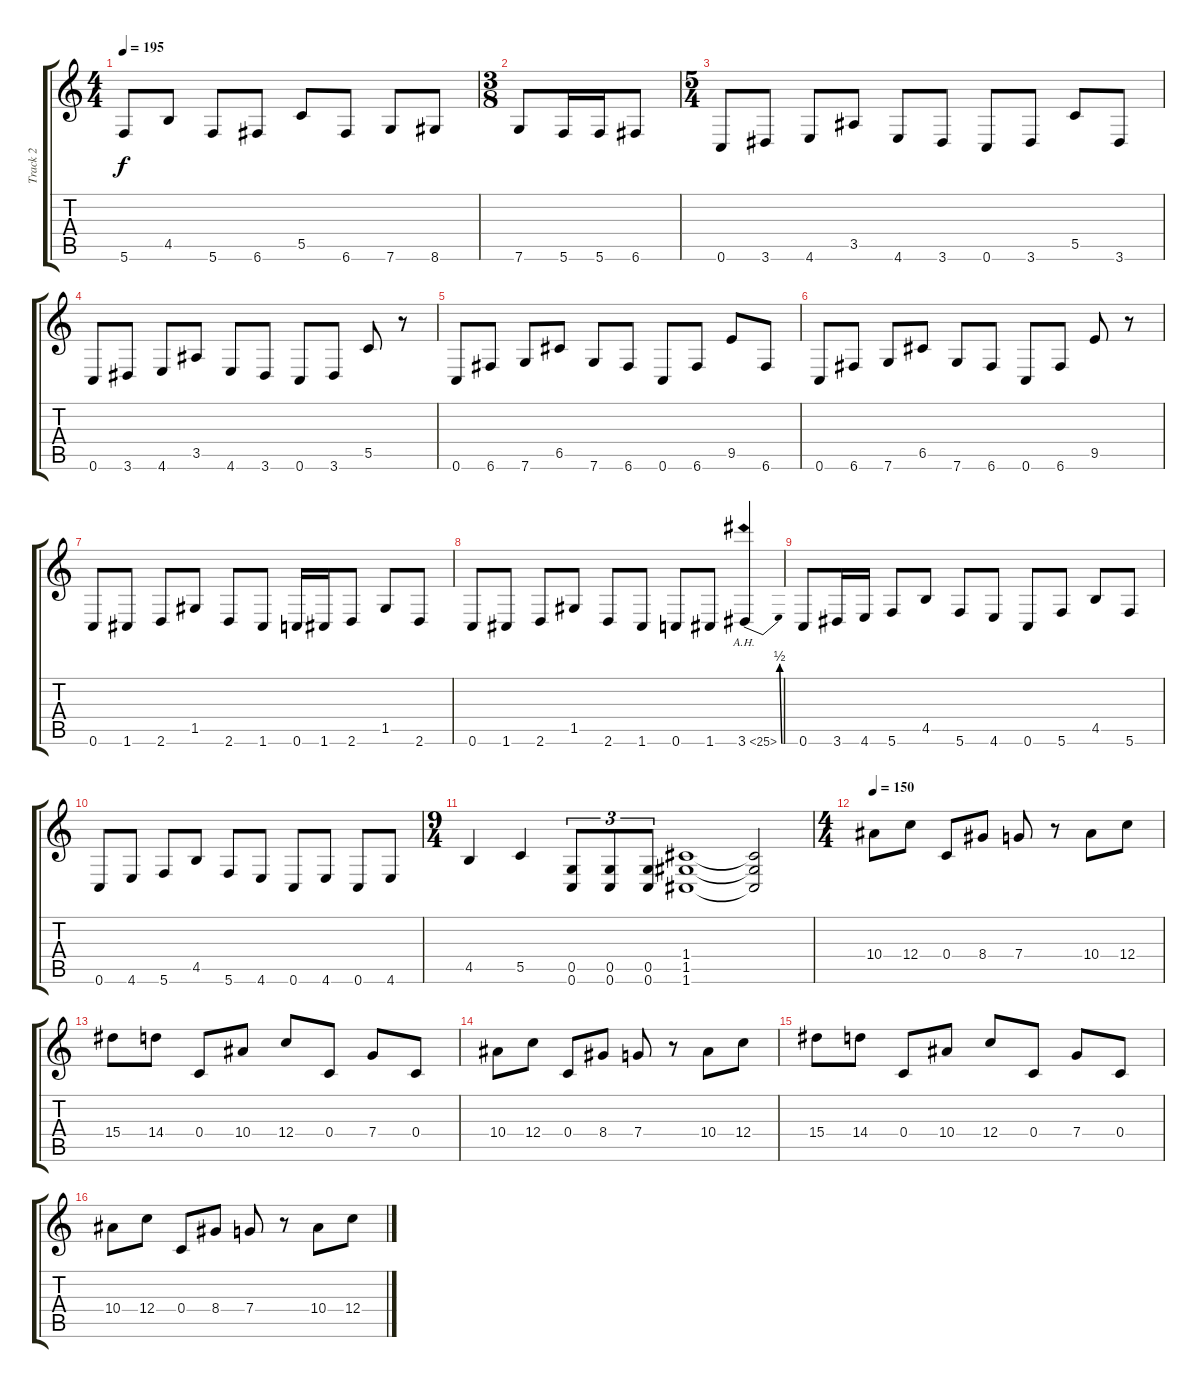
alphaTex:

\track ("Track 2" "Track 2") {instrument overdrivenguitar}
\staff {score tabs}
\tuning (D4 A3 F3 C3 G2 C2) {hide}
\ts (4 4)
\tempo 195
\clef g2
\ks c
5.6.8{dy f} 4.5.8 5.6.8 6.6.8 5.5.8 6.6.8 7.6.8 8.6.8 |
\ts (3 8)
7.6.8 5.6.16 5.6.16 6.6.8 |
\ts (5 4)
0.6.8 3.6.8 4.6.8 3.5.8 4.6.8 3.6.8 0.6.8 3.6.8 5.5.8 3.6.8 |
0.6.8 3.6.8 4.6.8 3.5.8 4.6.8 3.6.8 0.6.8 3.6.8 5.5.8 r.8 |
0.6.8 6.6.8 7.6.8 6.5.8 7.6.8 6.6.8 0.6.8 6.6.8 9.5.8 6.6.8 |
0.6.8 6.6.8 7.6.8 6.5.8 7.6.8 6.6.8 0.6.8 6.6.8 9.5.8 r.8 |
0.6.8 1.6.8 2.6.8 1.5.8 2.6.8 1.6.8 0.6.16 1.6.16 2.6.8 1.5.8 2.6.8 |
0.6.8 1.6.8 2.6.8 1.5.8 2.6.8 1.6.8 0.6.8 1.6.8 3.6{be (bend 0 0 60 2) ah 22}.4 |
0.6.8 3.6.16 4.6.16 5.6.8 4.5.8 5.6.8 4.6.8 0.6.8 5.6.8 4.5.8 5.6.8 |
0.6.8 4.6.8 5.6.8 4.5.8 5.6.8 4.6.8 0.6.8 4.6.8 0.6.8 4.6.8 |
\ts (9 4)
4.5.4 5.5.4 (0.5 0.6).8{tu (3 2)} (0.5 0.6).8{tu (3 2)} (0.5 0.6).8{tu (3 2)} (1.4 1.5 1.6).1 (1.4{t} 1.5{t} 1.6{t}).2 |
\ts (4 4)
\tempo 150
10.4.8 12.4.8 0.4.8 8.4.8 7.4.8 r.8 10.4.8 12.4.8 |
15.4.8 14.4.8 0.4.8 10.4.8 12.4.8 0.4.8 7.4.8 0.4.8 |
10.4.8 12.4.8 0.4.8 8.4.8 7.4.8 r.8 10.4.8 12.4.8 |
15.4.8 14.4.8 0.4.8 10.4.8 12.4.8 0.4.8 7.4.8 0.4.8 |
10.4.8 12.4.8 0.4.8 8.4.8 7.4.8 r.8 10.4.8 12.4.8
